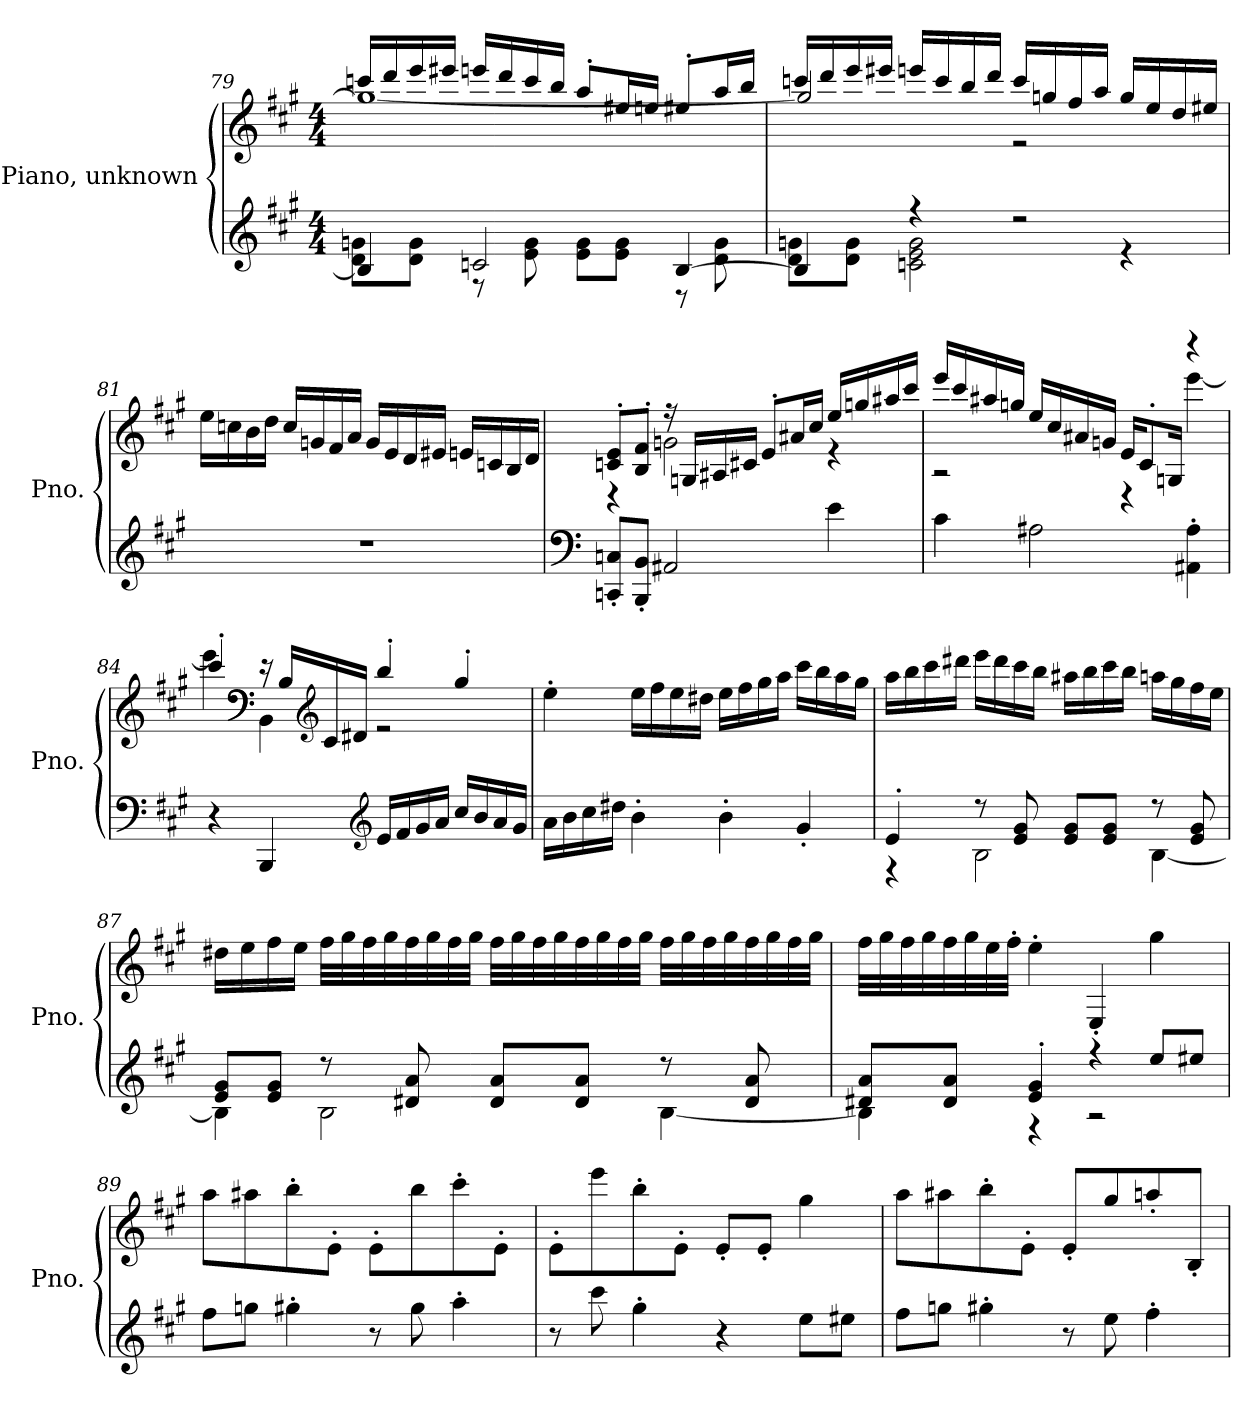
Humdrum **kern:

**kern	**kern
*part1	*part1
*staff2	*staff1
*I"Piano, unknown	*
*I'Pno.	*
!!LO:LB:g=z
*clefG2	*clefG2
*k[f#c#g#]	*k[f#c#g#]
*M4/4	*M4/4
=79	=79
*^	*^
4B/]	8d\ 8gn\L	16cccn/LL	1gg_
.	.	16ddd/	.
.	8d\ 8g\J	16eee/	.
.	.	16eee#X/JJ	.
2cn/	8r	16eeen/LL	.
.	.	16ddd/	.
.	8e\ 8g\	16ccc/	.
.	.	16bb/JJ	.
.	8e\ 8g\L	8aa'/L	.
.	8e\ 8g\J	16ee#X/L	.
.	.	16een/JJ	.
[4B/	8r	8ee#X'/L	.
.	8d\ 8g\	16aa/L	.
.	.	16bb/JJ	.
=80	=80	=80	=80
4B/]	8d\ 8gn\L	16cccn/LL	2gg/]
.	.	16ddd/	.
.	8d\ 8g\J	16eee/	.
.	.	16eee#X/JJ	.
4r	2cn\ 2e\ 2g\	16eeen/LL	.
.	.	16ccc/	.
.	.	16bb/	.
.	.	16ddd/JJ	.
2r	.	16ccc/LL	2r
.	.	16ggn/	.
.	.	16ff#/	.
.	.	16aa/JJ	.
.	4r	16gg/LL	.
.	.	16ee/	.
.	.	16dd/	.
.	.	16ee#X/JJ	.
*v	*v	*	*
*	*v	*v
!!LO:LB:g=z
=81	=81
1r	16ee\LL
.	16ccn\
.	16b\
.	16dd\JJ
.	16cc/LL
.	16gn/
.	16f#/
.	16a/JJ
.	16g/LL
.	16e/
.	16d/
.	16e#X/JJ
.	16en/LL
.	16cn/
.	16B/
.	16d/JJ
=82	=82
*clefF4	*
*	*^
8CCn/' 8Cn/'L	8cn/' 8e/'L	4r
8BBB/' 8BB/'J	8B/' 8f#/'J	.
2AA#X/	16r	2gn\
.	16Gn/LL	.
.	16A#X/	.
.	16c#X/JJ	.
.	8e'/L	.
.	16a#X/L	.
.	16cc#/JJ	.
4e\	16ee/LL	4r
.	16ggn/	.
.	16aa#X/	.
.	16ccc#/JJ	.
!!LO:LB:g=z	!!
=83	=83	=83
4c#\	16eee/LL	2r
.	16ccc#/	.
.	16aa#X/	.
.	16ggn/JJ	.
2A#X\	16ee/LL	.
.	16cc#/	.
.	16a#X/	.
.	16gn/JJ	.
.	16e/KL	4r
.	8c#'/	.
.	16Gn/Jk	.
4AA#X\' 4A#\'	4r	[4eee\
=84	=84	=84
4r	4ccc#'/	4eee\]
*	*clefF4	*
4BBB/	16r	4BB\
.	16B/LL	.
*	*clefG2	*
.	16c#/	.
.	16d#X/JJ	.
*clefG2	*	*
16e/LL	4bb'/	2r
16f#/	.	.
16g#/	.	.
16a/JJ	.	.
16cc#/LL	4gg#'/	.
16b/	.	.
16a/	.	.
16g#/JJ	.	.
*	*v	*v
!!LO:PB:g=z
=85	=85
16a\LL	4ee'\
16b\	.
16cc#\	.
16dd#X\JJ	.
4b'\	16ee\LL
.	16ff#\
.	16ee\
.	16dd#X\JJ
4b'\	16ee\LL
.	16ff#\
.	16gg#\
.	16aa\JJ
4g#'/	16ccc#\LL
.	16bb\
.	16aa\
.	16gg#\JJ
=86	=86
*^	*
4e'/	4r	16aa\LL
.	.	16bb\
.	.	16ccc#\
.	.	16ddd#X\JJ
8r	2B\	16eee\LL
.	.	16ddd#\
8e/ 8g#/	.	16ccc#\
.	.	16bb\JJ
8e/ 8g#/L	.	16aa#X\LL
.	.	16bb\
8e/ 8g#/J	.	16ccc#\
.	.	16bb\JJ
8r	[4B\	16aan\LL
.	.	16gg#\
8e/ 8g#/	.	16ff#\
.	.	16ee\JJ
!!LO:LB:g=z
=87	=87	=87
8e/ 8g#/L	4B\]	16dd#X\LL
.	.	16ee\
8e/ 8g#/J	.	16ff#\
.	.	16ee\JJ
8r	2B\	32ff#\LLL
.	.	32gg#\
.	.	32ff#\
.	.	32gg#\
8d#X/ 8a/	.	32ff#\
.	.	32gg#\
.	.	32ff#\
.	.	32gg#\JJJ
8d#/ 8a/L	.	32ff#\LLL
.	.	32gg#\
.	.	32ff#\
.	.	32gg#\
8d#/ 8a/J	.	32ff#\
.	.	32gg#\
.	.	32ff#\
.	.	32gg#\JJJ
8r	[4B\	32ff#\LLL
.	.	32gg#\
.	.	32ff#\
.	.	32gg#\
8d#/ 8a/	.	32ff#\
.	.	32gg#\
.	.	32ff#\
.	.	32gg#\JJJ
=88	=88	=88
8d#X/ 8a/L	4B\]	32ff#\LLL
.	.	32gg#\
.	.	32ff#\
.	.	32gg#\
8d#/ 8a/J	.	32ff#\
.	.	32gg#\
.	.	32ee\
.	.	32ff#'\JJJ
4e/' 4g#/'	4r	4ee'\
4r	2r	4E'/
8ee/L	.	4gg#\
8ee#X/J	.	.
*v	*v	*
!!LO:LB:g=z
=89	=89
8ff#\L	8aa\L
8ggn\J	8aa#X\
4gg#X'\	8bb'\
.	8e'\J
8r	8e'\L
8gg#\	8bb\
4aa'\	8ccc#'\
.	8e'\J
=90	=90
8r	8e'\L
8ccc#\	8eee\
4gg#'\	8bb'\
.	8e'\J
4r	8e'/L
.	8e'/J
8ee\L	4gg#\
8ee#X\J	.
=91	=91
8ff#\L	8aa\L
8ggn\J	8aa#X\
4gg#X'\	8bb'\
.	8e'\J
8r	8e'/L
8ee\	8gg#/
4ff#'\	8aan'/
.	8B'/J
=	=
*-	*-
